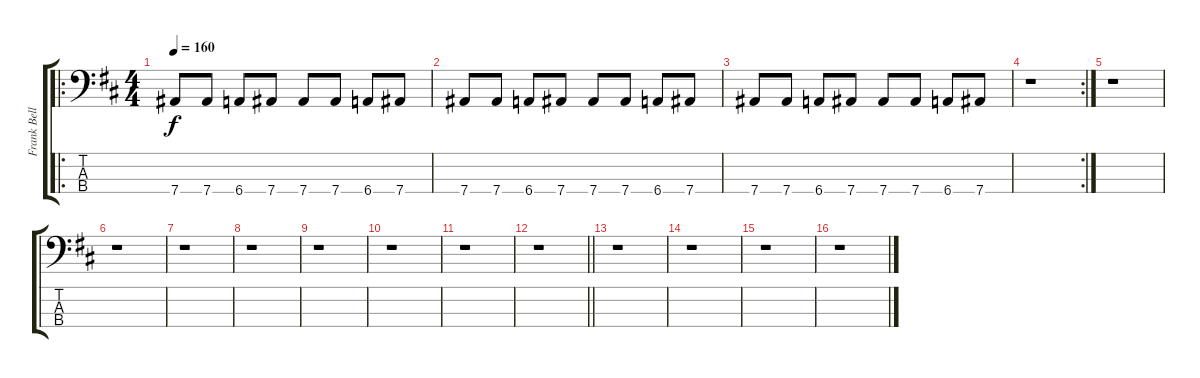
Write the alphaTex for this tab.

\track ("Frank Bello" "Frank Bell") {instrument electricbassfinger}
\staff {score tabs}
\tuning (Gb2 Db2 Ab1 Eb1) {hide}
\ro
\ts (4 4)
\tempo 160
\clef f4
\ks d
7.4.8{dy f} 7.4.8 6.4.8 7.4.8 7.4.8 7.4.8 6.4.8 7.4.8 |
7.4.8 7.4.8 6.4.8 7.4.8 7.4.8 7.4.8 6.4.8 7.4.8 |
7.4.8 7.4.8 6.4.8 7.4.8 7.4.8 7.4.8 6.4.8 7.4.8 |
\rc 2
r.1 |
r.1 |
r.1 |
r.1 |
r.1 |
r.1 |
r.1 |
r.1 |
\barLineRight lightlight
r.1 |
r.1 |
r.1 |
r.1 |
r.1
